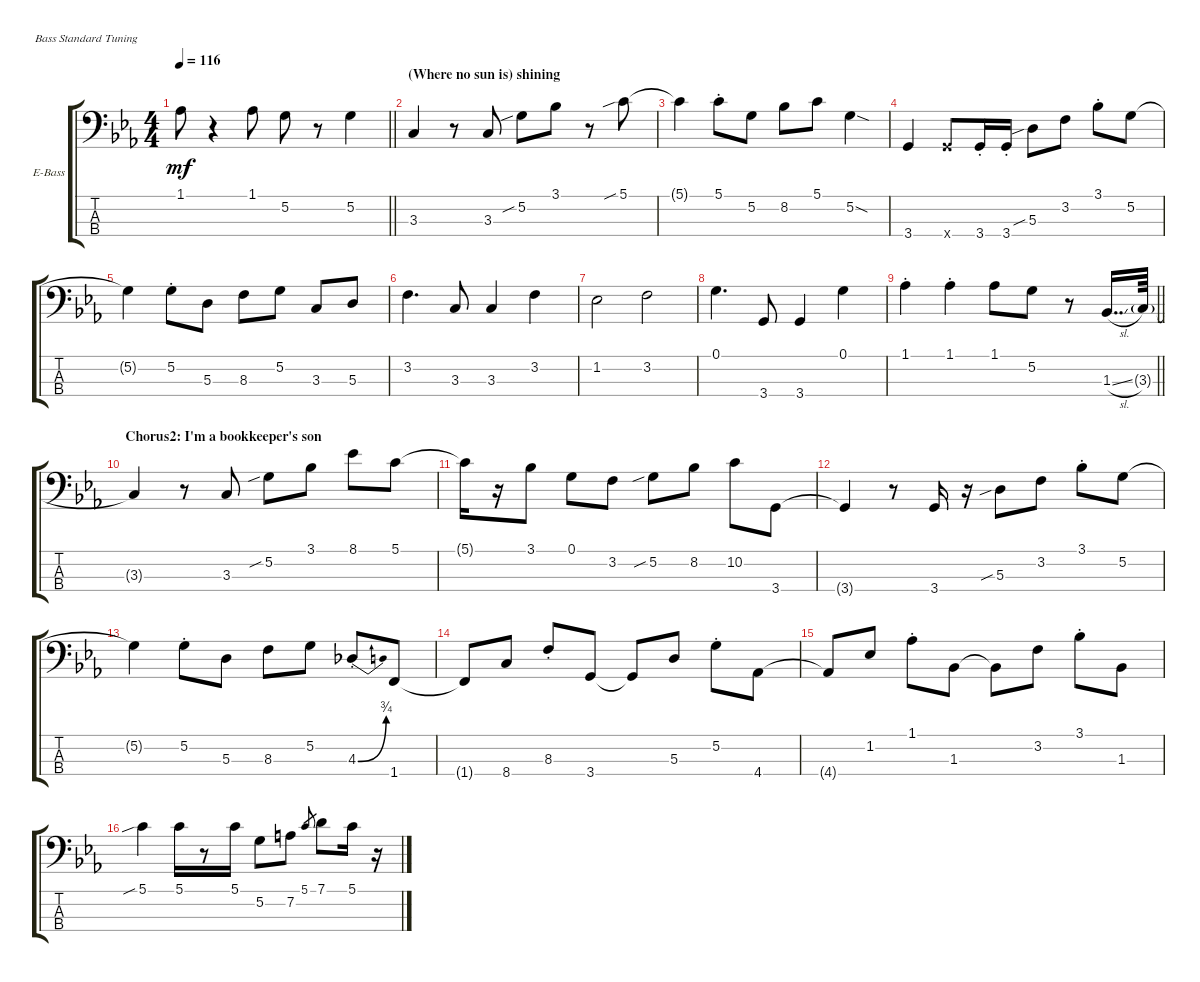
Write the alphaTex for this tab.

\defaultSystemsLayout 4
\bracketExtendMode groupsimilarinstruments
\firstSystemTrackNameOrientation horizontal
\otherSystemsTrackNameOrientation horizontal
\track ("Electric Bass" "E-Bass") {instrument electricbassfinger}
\staff {score tabs}
\tuning (G2 D2 A1 E1)
\ts (4 4)
\tempo 116
\clef f4
\barLineRight lightlight
\ks cminor
1.1.8{dy mf} r.4 1.1.8 5.2.8 r.8 5.2.4 |
\section ("" "(Where no sun is) shining")
3.3.4 r.8 3.3.8 5.2{sib}.8 3.1.8 r.8 5.1{sib}.8 |
5.1{t}.4 5.1{st}.8 5.2.8 8.2.8 5.1.8 5.2{sod}.4 |
3.4.4 3.4{x}.8 3.4{st}.16 3.4{st}.16 5.3{sib}.8 3.2.8 3.1{st}.8 5.2.8 |
5.2{t}.4 5.2{st}.8 5.3.8 8.3.8 5.2.8 3.3.8 5.3.8 |
3.2.4{d} 3.3.8 3.3.4 3.2.4 |
1.2.2 3.2.2 |
0.1.4{d} 3.4.8 3.4.4 0.1.4 |
\scale
0.627769
\barLineRight lightlight
1.1{st}.4 1.1{st}.4 1.1.8 5.2.8 r.8 1.3{sl}.16{dd} 3.3{g}.64 |
\section ("" "Chorus2: I'm a bookkeeper's son")
\scale
0.37206 3.3{t}.4 r.8 3.3.8 5.2{sib}.8 3.1.8 8.1.8 5.1.8 |
\scale
0.396721 5.1{t}.16 r.16 3.1.8 0.1.8 3.2.8 5.2{sib}.8 8.2.8 10.2.8 3.4.8 |
\scale
0.348334 3.4{t}.4 r.8 3.4.16 r.16 5.3{sib}.8 3.2.8 3.1{st}.8 5.2.8 |
\scale
0.257554 5.2{t}.4 5.2{st}.8 5.3.8 8.3.8 5.2.8 4.3{be (bend 0 0 30 3) st}.8 1.4.8 |
1.4{t}.8 8.4.8 8.3{st}.8 3.4.8 3.4{t}.8 5.3.8 5.2{st}.8 4.4.8 |
4.4{t}.8 1.2.8 1.1{st}.8 1.3.8 1.3{t}.8 3.2.8 3.1{st}.8 1.3.8 |
5.1{sib}.4 5.1.16 r.8 5.1.16 5.2.8 7.2.8 5.1.8{gr} 7.1.8 5.1.16 r.16
